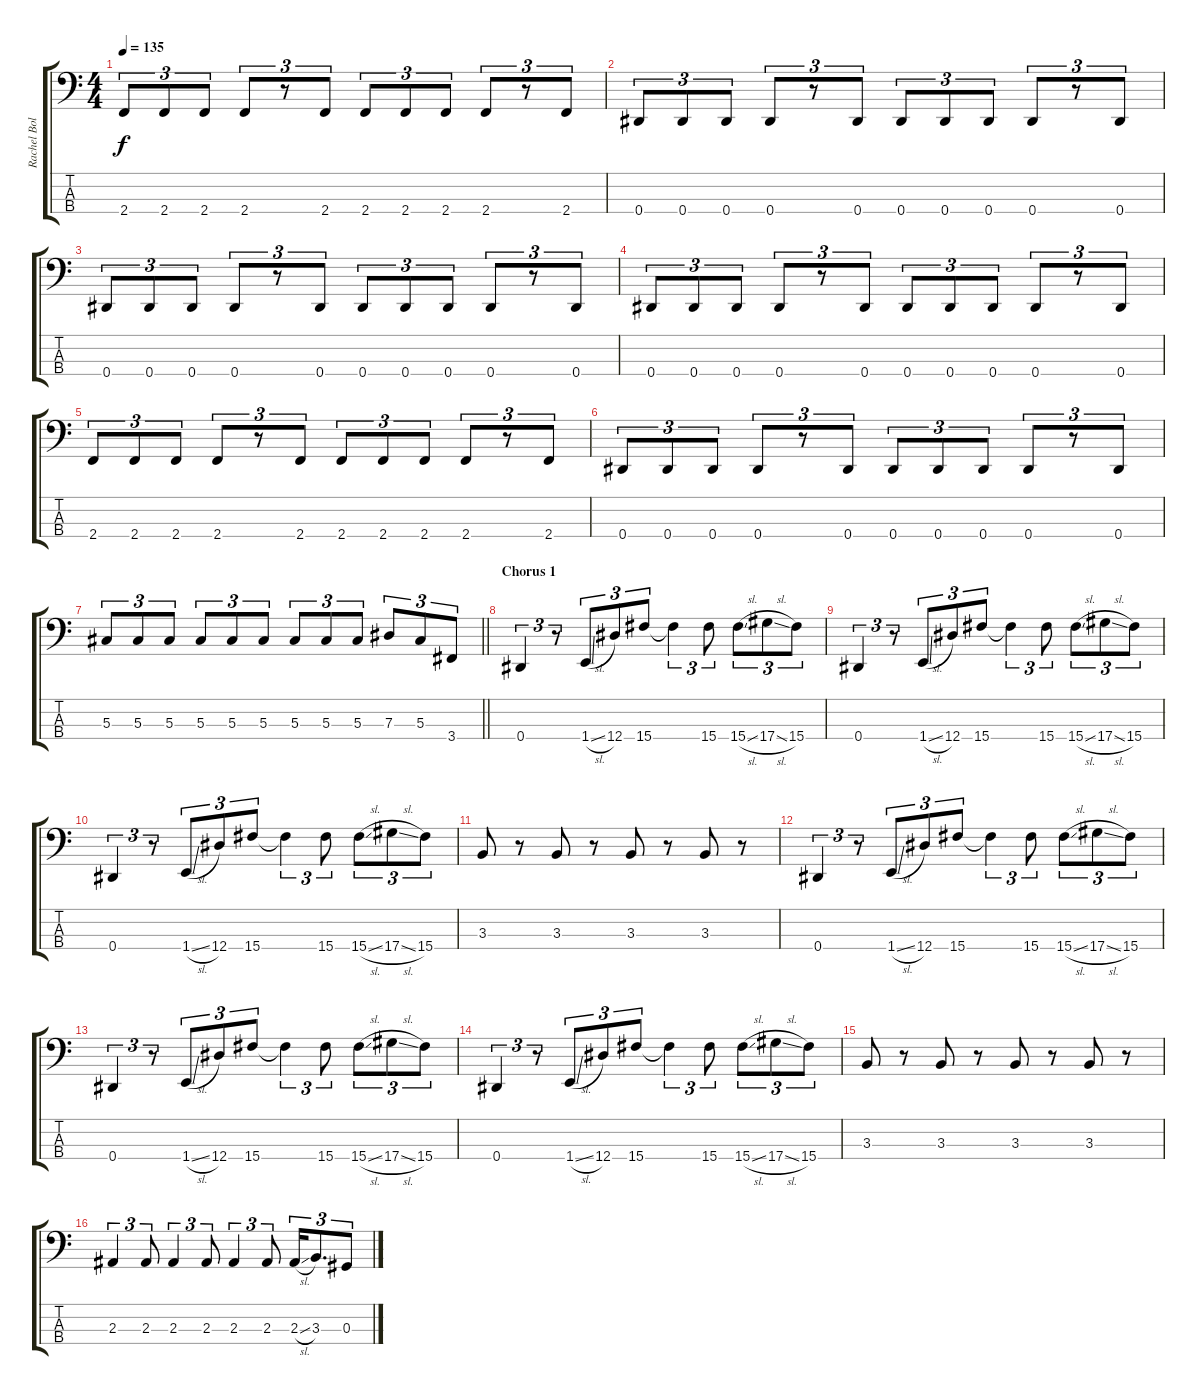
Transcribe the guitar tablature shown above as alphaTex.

\track ("Rachel Bolan" "Rachel Bol") {instrument electricbasspick}
\staff {score tabs}
\tuning (Gb2 Db2 Ab1 Eb1) {hide}
\ts (4 4)
\tempo 135
\clef f4
\ks c
2.4.8{tu (3 2) dy f} 2.4.8{tu (3 2)} 2.4.8{tu (3 2)} 2.4.8{tu (3 2)} r.8{tu (3 2)} 2.4.8{tu (3 2)} 2.4.8{tu (3 2)} 2.4.8{tu (3 2)} 2.4.8{tu (3 2)} 2.4.8{tu (3 2)} r.8{tu (3 2)} 2.4.8{tu (3 2)} |
0.4.8{tu (3 2)} 0.4.8{tu (3 2)} 0.4.8{tu (3 2)} 0.4.8{tu (3 2)} r.8{tu (3 2)} 0.4.8{tu (3 2)} 0.4.8{tu (3 2)} 0.4.8{tu (3 2)} 0.4.8{tu (3 2)} 0.4.8{tu (3 2)} r.8{tu (3 2)} 0.4.8{tu (3 2)} |
0.4.8{tu (3 2)} 0.4.8{tu (3 2)} 0.4.8{tu (3 2)} 0.4.8{tu (3 2)} r.8{tu (3 2)} 0.4.8{tu (3 2)} 0.4.8{tu (3 2)} 0.4.8{tu (3 2)} 0.4.8{tu (3 2)} 0.4.8{tu (3 2)} r.8{tu (3 2)} 0.4.8{tu (3 2)} |
0.4.8{tu (3 2)} 0.4.8{tu (3 2)} 0.4.8{tu (3 2)} 0.4.8{tu (3 2)} r.8{tu (3 2)} 0.4.8{tu (3 2)} 0.4.8{tu (3 2)} 0.4.8{tu (3 2)} 0.4.8{tu (3 2)} 0.4.8{tu (3 2)} r.8{tu (3 2)} 0.4.8{tu (3 2)} |
2.4.8{tu (3 2)} 2.4.8{tu (3 2)} 2.4.8{tu (3 2)} 2.4.8{tu (3 2)} r.8{tu (3 2)} 2.4.8{tu (3 2)} 2.4.8{tu (3 2)} 2.4.8{tu (3 2)} 2.4.8{tu (3 2)} 2.4.8{tu (3 2)} r.8{tu (3 2)} 2.4.8{tu (3 2)} |
0.4.8{tu (3 2)} 0.4.8{tu (3 2)} 0.4.8{tu (3 2)} 0.4.8{tu (3 2)} r.8{tu (3 2)} 0.4.8{tu (3 2)} 0.4.8{tu (3 2)} 0.4.8{tu (3 2)} 0.4.8{tu (3 2)} 0.4.8{tu (3 2)} r.8{tu (3 2)} 0.4.8{tu (3 2)} |
\barLineRight lightlight
5.3.8{tu (3 2)} 5.3.8{tu (3 2)} 5.3.8{tu (3 2)} 5.3.8{tu (3 2)} 5.3.8{tu (3 2)} 5.3.8{tu (3 2)} 5.3.8{tu (3 2)} 5.3.8{tu (3 2)} 5.3.8{tu (3 2)} 7.3.8{tu (3 2)} 5.3.8{tu (3 2)} 3.4.8{tu (3 2)} |
\section ("" "Chorus 1")
0.4.4{tu (3 2) volume 16 instrument fretlessbass} r.8{tu (3 2)} 1.4{sl}.8{tu (3 2)} 12.4.8{tu (3 2)} 15.4.8{tu (3 2)} 15.4{t}.4{tu (3 2)} 15.4.8{tu (3 2)} 15.4{sl}.8{tu (3 2)} 17.4{sl}.8{tu (3 2)} 15.4.8{tu (3 2)} |
0.4.4{tu (3 2)} r.8{tu (3 2)} 1.4{sl}.8{tu (3 2)} 12.4.8{tu (3 2)} 15.4.8{tu (3 2)} 15.4{t}.4{tu (3 2)} 15.4.8{tu (3 2)} 15.4{sl}.8{tu (3 2)} 17.4{sl}.8{tu (3 2)} 15.4.8{tu (3 2)} |
0.4.4{tu (3 2)} r.8{tu (3 2)} 1.4{sl}.8{tu (3 2)} 12.4.8{tu (3 2)} 15.4.8{tu (3 2)} 15.4{t}.4{tu (3 2)} 15.4.8{tu (3 2)} 15.4{sl}.8{tu (3 2)} 17.4{sl}.8{tu (3 2)} 15.4.8{tu (3 2)} |
3.3.8{instrument electricbasspick} r.8 3.3.8 r.8 3.3.8 r.8 3.3.8 r.8 |
0.4.4{tu (3 2) volume 16 instrument fretlessbass} r.8{tu (3 2)} 1.4{sl}.8{tu (3 2)} 12.4.8{tu (3 2)} 15.4.8{tu (3 2)} 15.4{t}.4{tu (3 2)} 15.4.8{tu (3 2)} 15.4{sl}.8{tu (3 2)} 17.4{sl}.8{tu (3 2)} 15.4.8{tu (3 2)} |
0.4.4{tu (3 2)} r.8{tu (3 2)} 1.4{sl}.8{tu (3 2)} 12.4.8{tu (3 2)} 15.4.8{tu (3 2)} 15.4{t}.4{tu (3 2)} 15.4.8{tu (3 2)} 15.4{sl}.8{tu (3 2)} 17.4{sl}.8{tu (3 2)} 15.4.8{tu (3 2)} |
0.4.4{tu (3 2)} r.8{tu (3 2)} 1.4{sl}.8{tu (3 2)} 12.4.8{tu (3 2)} 15.4.8{tu (3 2)} 15.4{t}.4{tu (3 2)} 15.4.8{tu (3 2)} 15.4{sl}.8{tu (3 2)} 17.4{sl}.8{tu (3 2)} 15.4.8{tu (3 2)} |
3.3.8{instrument electricbasspick} r.8 3.3.8 r.8 3.3.8 r.8 3.3.8 r.8 |
2.3.4{tu (3 2)} 2.3.8{tu (3 2)} 2.3.4{tu (3 2)} 2.3.8{tu (3 2)} 2.3.4{tu (3 2)} 2.3.8{tu (3 2)} 2.3{sl}.16{tu (3 2)} 3.3.8{d tu (3 2)} 0.3.8{tu (3 2)}
